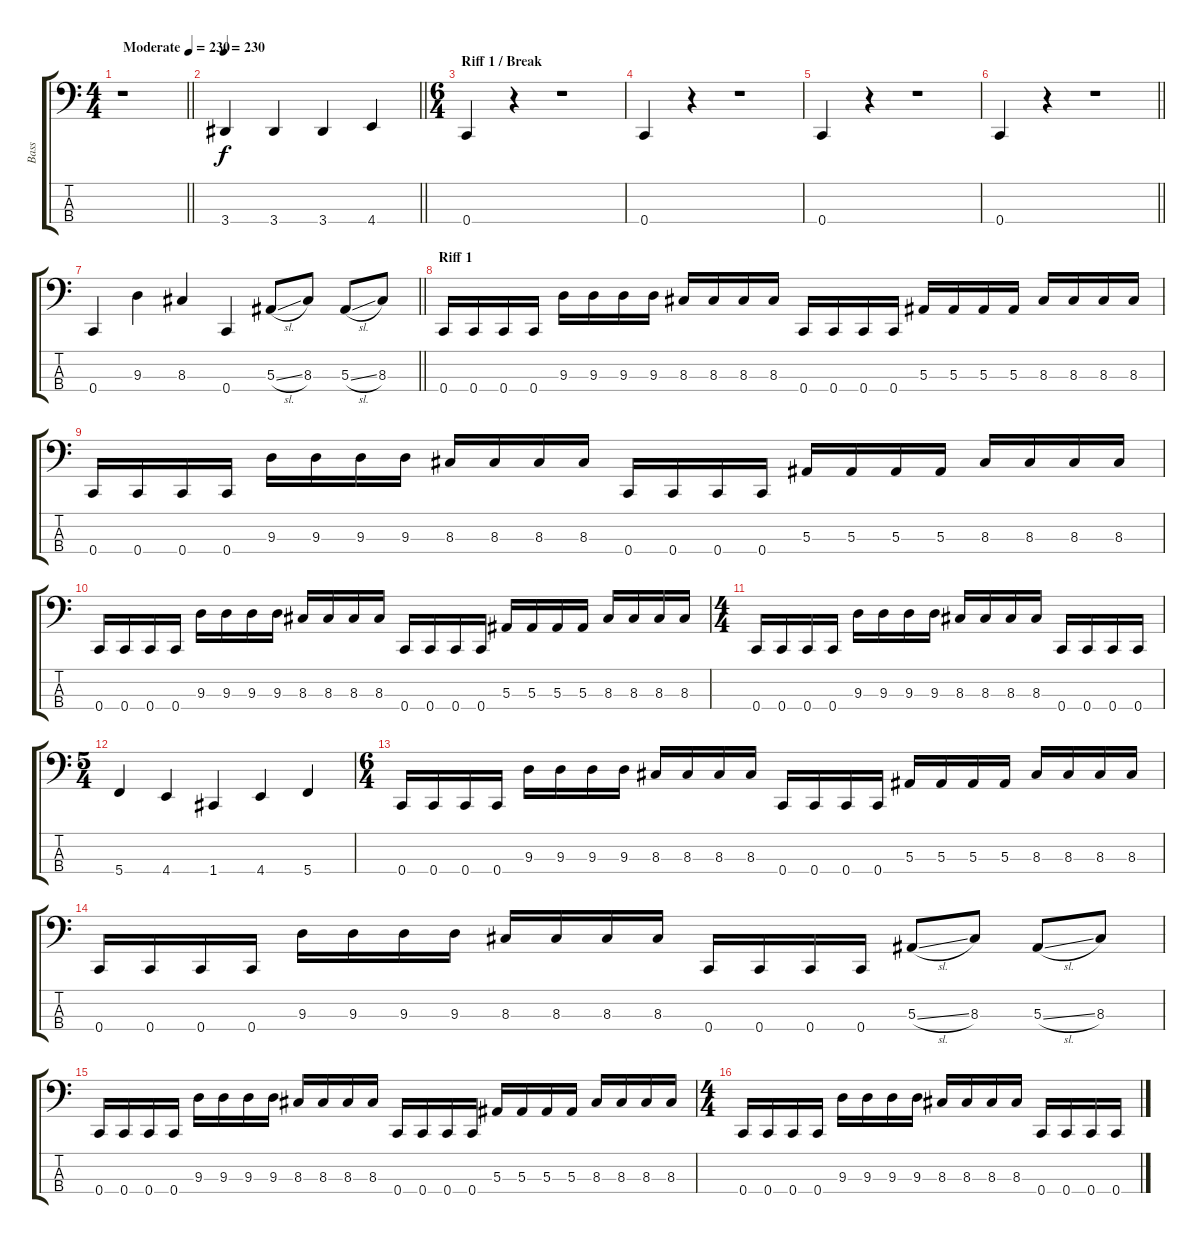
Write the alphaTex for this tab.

\track ("Bass" "Bass") {instrument electricbasspick}
\staff {score tabs}
\tuning (Eb2 Bb1 F1 C1) {hide}
\ts (4 4)
\tempo (230 "Moderate")
\clef f4
\barLineRight lightlight
\ks c
r.1{dy f instrument electricbasspick} |
\section ("" "")
\tempo 230
\barLineRight lightlight
3.4.4 3.4.4 3.4.4 4.4.4 |
\ts (6 4)
\section ("" "Riff 1 / Break")
0.4.4 r.4 r.1 |
0.4.4 r.4 r.1 |
0.4.4 r.4 r.1 |
\barLineRight lightlight
0.4.4 r.4 r.1 |
\section ("" "")
\barLineRight lightlight
0.4.4 9.3.4 8.3.4 0.4.4 5.3{sl}.8 8.3.8 5.3{sl}.8 8.3.8 |
\section ("" "Riff 1")
0.4.16 0.4.16 0.4.16 0.4.16 9.3.16 9.3.16 9.3.16 9.3.16 8.3.16 8.3.16 8.3.16 8.3.16 0.4.16 0.4.16 0.4.16 0.4.16 5.3.16 5.3.16 5.3.16 5.3.16 8.3.16 8.3.16 8.3.16 8.3.16 |
0.4.16 0.4.16 0.4.16 0.4.16 9.3.16 9.3.16 9.3.16 9.3.16 8.3.16 8.3.16 8.3.16 8.3.16 0.4.16 0.4.16 0.4.16 0.4.16 5.3.16 5.3.16 5.3.16 5.3.16 8.3.16 8.3.16 8.3.16 8.3.16 |
0.4.16 0.4.16 0.4.16 0.4.16 9.3.16 9.3.16 9.3.16 9.3.16 8.3.16 8.3.16 8.3.16 8.3.16 0.4.16 0.4.16 0.4.16 0.4.16 5.3.16 5.3.16 5.3.16 5.3.16 8.3.16 8.3.16 8.3.16 8.3.16 |
\ts (4 4)
0.4.16 0.4.16 0.4.16 0.4.16 9.3.16 9.3.16 9.3.16 9.3.16 8.3.16 8.3.16 8.3.16 8.3.16 0.4.16 0.4.16 0.4.16 0.4.16 |
\ts (5 4)
5.4.4 4.4.4 1.4.4 4.4.4 5.4.4 |
\ts (6 4)
0.4.16 0.4.16 0.4.16 0.4.16 9.3.16 9.3.16 9.3.16 9.3.16 8.3.16 8.3.16 8.3.16 8.3.16 0.4.16 0.4.16 0.4.16 0.4.16 5.3.16 5.3.16 5.3.16 5.3.16 8.3.16 8.3.16 8.3.16 8.3.16 |
0.4.16 0.4.16 0.4.16 0.4.16 9.3.16 9.3.16 9.3.16 9.3.16 8.3.16 8.3.16 8.3.16 8.3.16 0.4.16 0.4.16 0.4.16 0.4.16 5.3{sl}.8 8.3.8 5.3{sl}.8 8.3.8 |
0.4.16 0.4.16 0.4.16 0.4.16 9.3.16 9.3.16 9.3.16 9.3.16 8.3.16 8.3.16 8.3.16 8.3.16 0.4.16 0.4.16 0.4.16 0.4.16 5.3.16 5.3.16 5.3.16 5.3.16 8.3.16 8.3.16 8.3.16 8.3.16 |
\ts (4 4)
0.4.16 0.4.16 0.4.16 0.4.16 9.3.16 9.3.16 9.3.16 9.3.16 8.3.16 8.3.16 8.3.16 8.3.16 0.4.16 0.4.16 0.4.16 0.4.16
